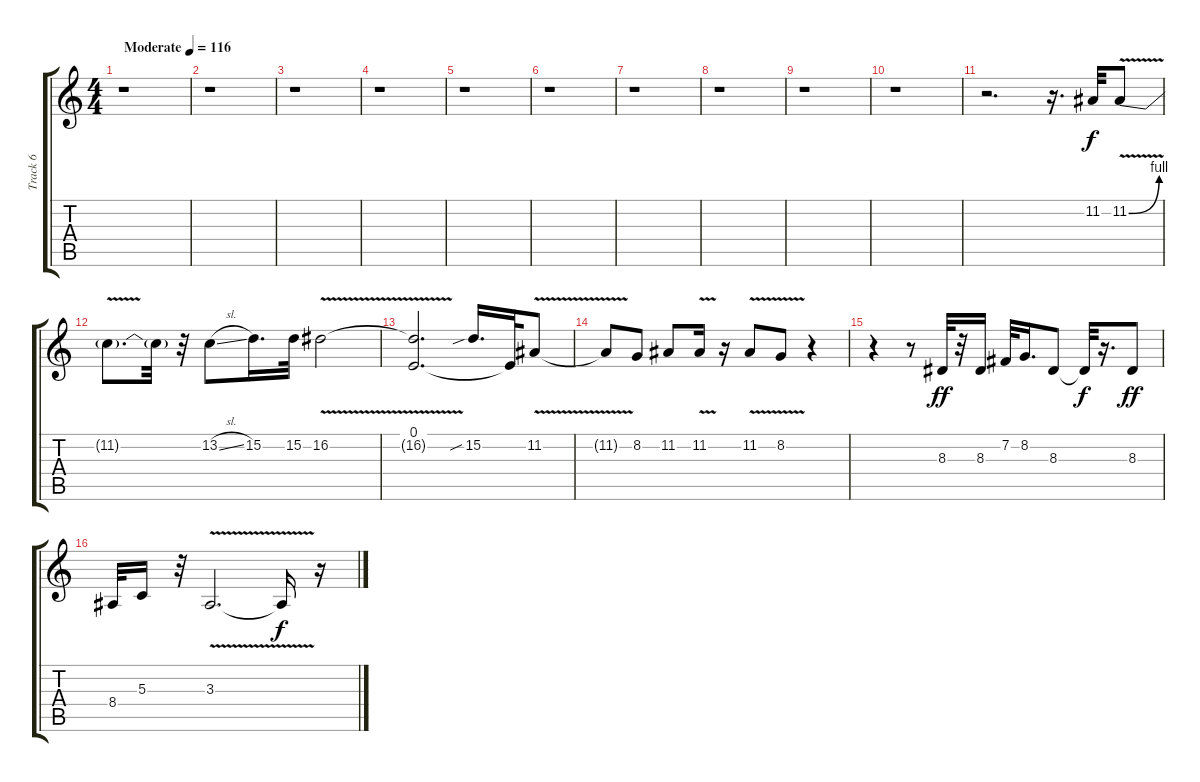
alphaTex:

\track ("Track 6" "Track 6") {instrument altosax}
\staff {score tabs}
\tuning (E4 B3 G3 D3 A2 E2) {hide}
\ts (4 4)
\tempo (116 "Moderate")
\clef g2
\ks c
r.1{dy f instrument altosax} |
r.1 |
r.1 |
r.1 |
r.1 |
r.1 |
r.1 |
r.1 |
r.1 |
r.1 |
r.2{d} r.16{d} 11.2.32 11.2{be (bend 0 0 60 4) v}.8 |
11.2{t}.8{d} 11.2{t}.32 r.32 13.2{sl}.8 15.2.16{d} 15.2.32 16.2{v}.2 |
(0.1 16.2{t}).2{d} 15.2{sib}.16{d} 0.1{t}.32 11.2{v}.8 |
11.2{t}.8 8.2.8 11.2.8 11.2{v}.16 r.16 11.2{v}.8 8.2{v}.8 r.4 |
r.4 r.8 8.3.32{dy ff} r.32 8.3.16 7.2.32 8.2.16{d} 8.3.8 8.3{t}.32{dy f} r.16{d} 8.3.8{dy ff} |
8.4.32 5.3.16 r.32 3.3{v}.2{d} 3.3{t}.16{dy f} r.16
